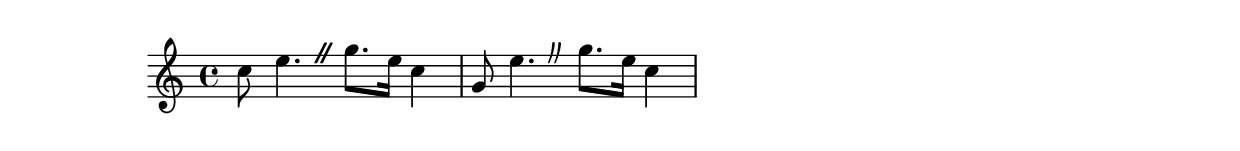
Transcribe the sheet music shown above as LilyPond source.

%% DO NOT EDIT this file manually; it is automatically
%% generated from LSR http://lsr.dsi.unimi.it
%% Make any changes in LSR itself, or in Documentation/snippets/new/ ,
%% and then run scripts/auxiliar/makelsr.py
%%
%% This file is in the public domain.
\version "2.12.2"

\header {
  lsrtags = "expressive-marks, tweaks-and-overrides"

%% Translation of GIT committish: 59caa3adce63114ca7972d18f95d4aadc528ec3d
  texidoces = "
Las marcas de cesura se pueden crear sobreescribiendo la propiedad
@code{'text} del objeto @code{BreathingSign}.  También está disponible
una marca de cesura curva.

"
  doctitlees = "Insertar una cesura"


%% Translation of GIT committish: 0a868be38a775ecb1ef935b079000cebbc64de40
 texidocde = "
Zäsurzeichen können erstellt werden, indem die @code{'text}-Eigenschaft
des @code{BreathingSign}-Objektes verändert wird.  Ein gekrümmtes
Zäsurzeichen ist auch möglich.
"
  doctitlede = "Eine Zäsur einfügen"

%% Translation of GIT committish: 217cd2b9de6e783f2a5c8a42be9c70a82195ad20
  texidocfr = "
Une surcharge de la propriété @code{'text} de l'objet
@code{BreathingSign} permet de créer une marque de césure.  LilyPond
dispose également d'une variante courbée.

"
  doctitlefr = "Insertion d'une césure"


  texidoc = "
Caesura marks can be created by overriding the @code{'text} property of
the @code{BreathingSign} object. A curved caesura mark is also
available.

"
  doctitle = "Inserting a caesura"
} % begin verbatim

\relative c'' {
  \override BreathingSign #'text = \markup {
    \musicglyph #"scripts.caesura.straight"
  }
  c8 e4. \breathe g8. e16 c4

  \override BreathingSign #'text = \markup {
    \musicglyph #"scripts.caesura.curved"
  }
  g8 e'4. \breathe g8. e16 c4
}
